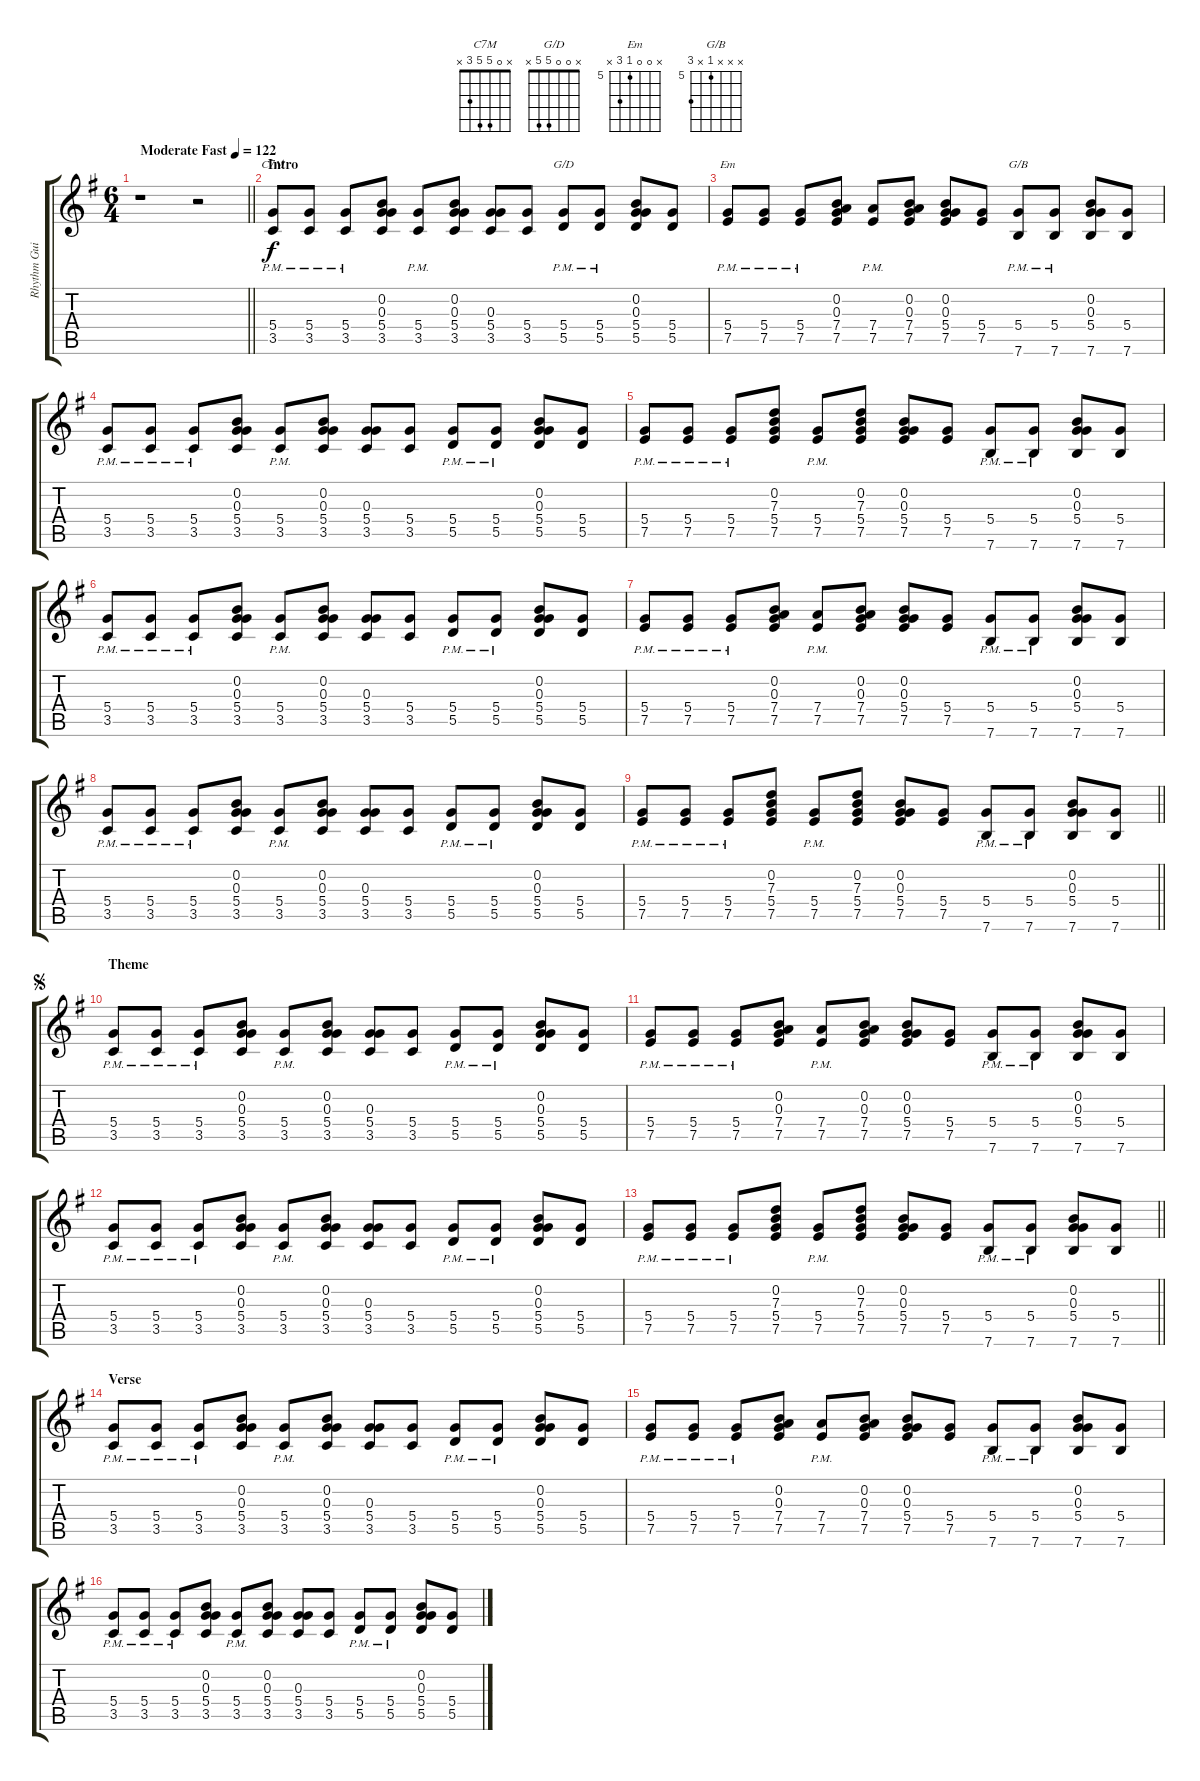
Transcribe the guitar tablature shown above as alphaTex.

\track ("Rhythm Guitar" "Rhythm Gui") {instrument electricguitarjazz}
\staff {score tabs}
\tuning (E4 B3 G3 D3 A2 E2) {hide}
\chord ("C7M" x 0 5 5 3 x)
\chord ("G/D" x 0 0 5 5 x)
\chord ("Em" x 0 0 5 7 x) {firstfret 5}
\chord ("G/B" x x x 5 x 7) {firstfret 5}
\ts (6 4)
\tempo (122 "Moderate Fast")
\clef g2
\barLineRight lightlight
\ks g
r.1{dy f instrument electricguitarjazz} r.2 |
\section ("" "Intro")
(5.4{pm} 3.5{pm}).8{ch "C7M"} (5.4{pm} 3.5{pm}).8 (5.4{pm} 3.5{pm}).8 (0.2 0.3 5.4 3.5).8 (5.4{pm} 3.5{pm}).8 (0.2 0.3 5.4 3.5).8 (0.3 5.4 3.5).8 (5.4 3.5).8 (5.4{pm} 5.5{pm}).8{ch "G/D"} (5.4{pm} 5.5{pm}).8 (0.2 0.3 5.4 5.5).8 (5.4 5.5).8 |
(5.4{pm} 7.5{pm}).8{ch "Em"} (5.4{pm} 7.5{pm}).8 (5.4{pm} 7.5{pm}).8 (0.2 0.3 7.4 7.5).8 (7.4{pm} 7.5{pm}).8 (0.2 0.3 7.4 7.5).8 (0.2 0.3 5.4 7.5).8 (5.4 7.5).8 (5.4{pm} 7.6{pm}).8{ch "G/B"} (5.4{pm} 7.6{pm}).8 (0.2 0.3 5.4 7.6).8 (5.4 7.6).8 |
(5.4{pm} 3.5{pm}).8 (5.4{pm} 3.5{pm}).8 (5.4{pm} 3.5{pm}).8 (0.2 0.3 5.4 3.5).8 (5.4{pm} 3.5{pm}).8 (0.2 0.3 5.4 3.5).8 (0.3 5.4 3.5).8 (5.4 3.5).8 (5.4{pm} 5.5{pm}).8 (5.4{pm} 5.5{pm}).8 (0.2 0.3 5.4 5.5).8 (5.4 5.5).8 |
(5.4{pm} 7.5{pm}).8 (5.4{pm} 7.5{pm}).8 (5.4{pm} 7.5{pm}).8 (0.2 7.3 5.4 7.5).8 (5.4{pm} 7.5{pm}).8 (0.2 7.3 5.4 7.5).8 (0.2 0.3 5.4 7.5).8 (5.4 7.5).8 (5.4{pm} 7.6{pm}).8 (5.4{pm} 7.6{pm}).8 (0.2 0.3 5.4 7.6).8 (5.4 7.6).8 |
(5.4{pm} 3.5{pm}).8 (5.4{pm} 3.5{pm}).8 (5.4{pm} 3.5{pm}).8 (0.2 0.3 5.4 3.5).8 (5.4{pm} 3.5{pm}).8 (0.2 0.3 5.4 3.5).8 (0.3 5.4 3.5).8 (5.4 3.5).8 (5.4{pm} 5.5{pm}).8 (5.4{pm} 5.5{pm}).8 (0.2 0.3 5.4 5.5).8 (5.4 5.5).8 |
(5.4{pm} 7.5{pm}).8 (5.4{pm} 7.5{pm}).8 (5.4{pm} 7.5{pm}).8 (0.2 0.3 7.4 7.5).8 (7.4{pm} 7.5{pm}).8 (0.2 0.3 7.4 7.5).8 (0.2 0.3 5.4 7.5).8 (5.4 7.5).8 (5.4{pm} 7.6{pm}).8 (5.4{pm} 7.6{pm}).8 (0.2 0.3 5.4 7.6).8 (5.4 7.6).8 |
(5.4{pm} 3.5{pm}).8 (5.4{pm} 3.5{pm}).8 (5.4{pm} 3.5{pm}).8 (0.2 0.3 5.4 3.5).8 (5.4{pm} 3.5{pm}).8 (0.2 0.3 5.4 3.5).8 (0.3 5.4 3.5).8 (5.4 3.5).8 (5.4{pm} 5.5{pm}).8 (5.4{pm} 5.5{pm}).8 (0.2 0.3 5.4 5.5).8 (5.4 5.5).8 |
\barLineRight lightlight
(5.4{pm} 7.5{pm}).8 (5.4{pm} 7.5{pm}).8 (5.4{pm} 7.5{pm}).8 (0.2 7.3 5.4 7.5).8 (5.4{pm} 7.5{pm}).8 (0.2 7.3 5.4 7.5).8 (0.2 0.3 5.4 7.5).8 (5.4 7.5).8 (5.4{pm} 7.6{pm}).8 (5.4{pm} 7.6{pm}).8 (0.2 0.3 5.4 7.6).8 (5.4 7.6).8 |
\section ("" "Theme")
\jump segno
(5.4{pm} 3.5{pm}).8 (5.4{pm} 3.5{pm}).8 (5.4{pm} 3.5{pm}).8 (0.2 0.3 5.4 3.5).8 (5.4{pm} 3.5{pm}).8 (0.2 0.3 5.4 3.5).8 (0.3 5.4 3.5).8 (5.4 3.5).8 (5.4{pm} 5.5{pm}).8 (5.4{pm} 5.5{pm}).8 (0.2 0.3 5.4 5.5).8 (5.4 5.5).8 |
(5.4{pm} 7.5{pm}).8 (5.4{pm} 7.5{pm}).8 (5.4{pm} 7.5{pm}).8 (0.2 0.3 7.4 7.5).8 (7.4{pm} 7.5{pm}).8 (0.2 0.3 7.4 7.5).8 (0.2 0.3 5.4 7.5).8 (5.4 7.5).8 (5.4{pm} 7.6{pm}).8 (5.4{pm} 7.6{pm}).8 (0.2 0.3 5.4 7.6).8 (5.4 7.6).8 |
(5.4{pm} 3.5{pm}).8 (5.4{pm} 3.5{pm}).8 (5.4{pm} 3.5{pm}).8 (0.2 0.3 5.4 3.5).8 (5.4{pm} 3.5{pm}).8 (0.2 0.3 5.4 3.5).8 (0.3 5.4 3.5).8 (5.4 3.5).8 (5.4{pm} 5.5{pm}).8 (5.4{pm} 5.5{pm}).8 (0.2 0.3 5.4 5.5).8 (5.4 5.5).8 |
\barLineRight lightlight
(5.4{pm} 7.5{pm}).8 (5.4{pm} 7.5{pm}).8 (5.4{pm} 7.5{pm}).8 (0.2 7.3 5.4 7.5).8 (5.4{pm} 7.5{pm}).8 (0.2 7.3 5.4 7.5).8 (0.2 0.3 5.4 7.5).8 (5.4 7.5).8 (5.4{pm} 7.6{pm}).8 (5.4{pm} 7.6{pm}).8 (0.2 0.3 5.4 7.6).8 (5.4 7.6).8 |
\section ("" "Verse")
(5.4{pm} 3.5{pm}).8 (5.4{pm} 3.5{pm}).8 (5.4{pm} 3.5{pm}).8 (0.2 0.3 5.4 3.5).8 (5.4{pm} 3.5{pm}).8 (0.2 0.3 5.4 3.5).8 (0.3 5.4 3.5).8 (5.4 3.5).8 (5.4{pm} 5.5{pm}).8 (5.4{pm} 5.5{pm}).8 (0.2 0.3 5.4 5.5).8 (5.4 5.5).8 |
(5.4{pm} 7.5{pm}).8 (5.4{pm} 7.5{pm}).8 (5.4{pm} 7.5{pm}).8 (0.2 0.3 7.4 7.5).8 (7.4{pm} 7.5{pm}).8 (0.2 0.3 7.4 7.5).8 (0.2 0.3 5.4 7.5).8 (5.4 7.5).8 (5.4{pm} 7.6{pm}).8 (5.4{pm} 7.6{pm}).8 (0.2 0.3 5.4 7.6).8 (5.4 7.6).8 |
(5.4{pm} 3.5{pm}).8 (5.4{pm} 3.5{pm}).8 (5.4{pm} 3.5{pm}).8 (0.2 0.3 5.4 3.5).8 (5.4{pm} 3.5{pm}).8 (0.2 0.3 5.4 3.5).8 (0.3 5.4 3.5).8 (5.4 3.5).8 (5.4{pm} 5.5{pm}).8 (5.4{pm} 5.5{pm}).8 (0.2 0.3 5.4 5.5).8 (5.4 5.5).8
